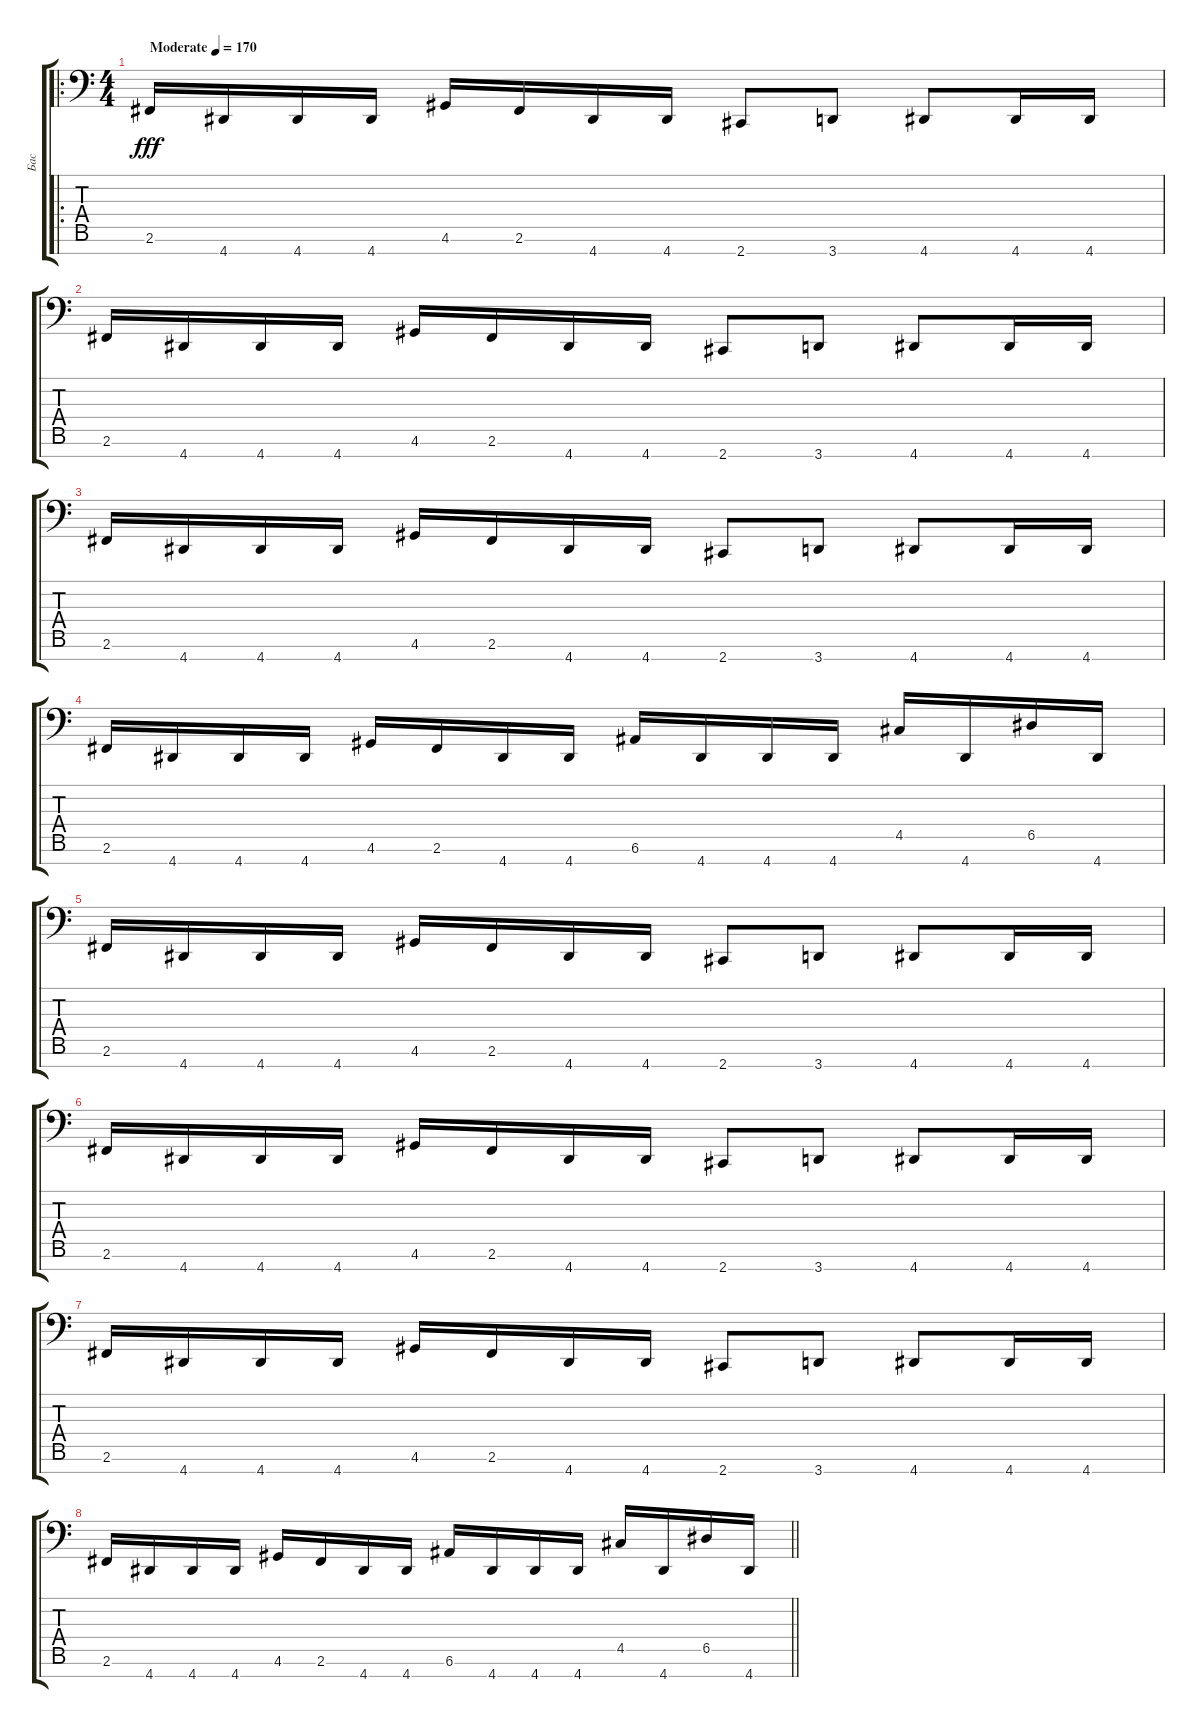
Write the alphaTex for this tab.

\track ("Бас" "Бас") {instrument electricbassfinger}
\staff {score tabs}
\tuning (E3 B2 G2 D2 A1 E1 B0) {hide}
\ro
\ts (4 4)
\tempo (170 "Moderate")
\clef f4
\ks c
2.6.16{dy fff instrument electricbassfinger} 4.7.16 4.7.16 4.7.16 4.6.16 2.6.16 4.7.16 4.7.16 2.7.8 3.7.8 4.7.8 4.7.16 4.7.16 |
2.6.16 4.7.16 4.7.16 4.7.16 4.6.16 2.6.16 4.7.16 4.7.16 2.7.8 3.7.8 4.7.8 4.7.16 4.7.16 |
2.6.16 4.7.16 4.7.16 4.7.16 4.6.16 2.6.16 4.7.16 4.7.16 2.7.8 3.7.8 4.7.8 4.7.16 4.7.16 |
2.6.16 4.7.16 4.7.16 4.7.16 4.6.16 2.6.16 4.7.16 4.7.16 6.6.16 4.7.16 4.7.16 4.7.16 4.5.16 4.7.16 6.5.16 4.7.16 |
2.6.16 4.7.16 4.7.16 4.7.16 4.6.16 2.6.16 4.7.16 4.7.16 2.7.8 3.7.8 4.7.8 4.7.16 4.7.16 |
2.6.16 4.7.16 4.7.16 4.7.16 4.6.16 2.6.16 4.7.16 4.7.16 2.7.8 3.7.8 4.7.8 4.7.16 4.7.16 |
2.6.16 4.7.16 4.7.16 4.7.16 4.6.16 2.6.16 4.7.16 4.7.16 2.7.8 3.7.8 4.7.8 4.7.16 4.7.16 |
\barLineRight lightlight
2.6.16 4.7.16 4.7.16 4.7.16 4.6.16 2.6.16 4.7.16 4.7.16 6.6.16 4.7.16 4.7.16 4.7.16 4.5.16 4.7.16 6.5.16 4.7.16
